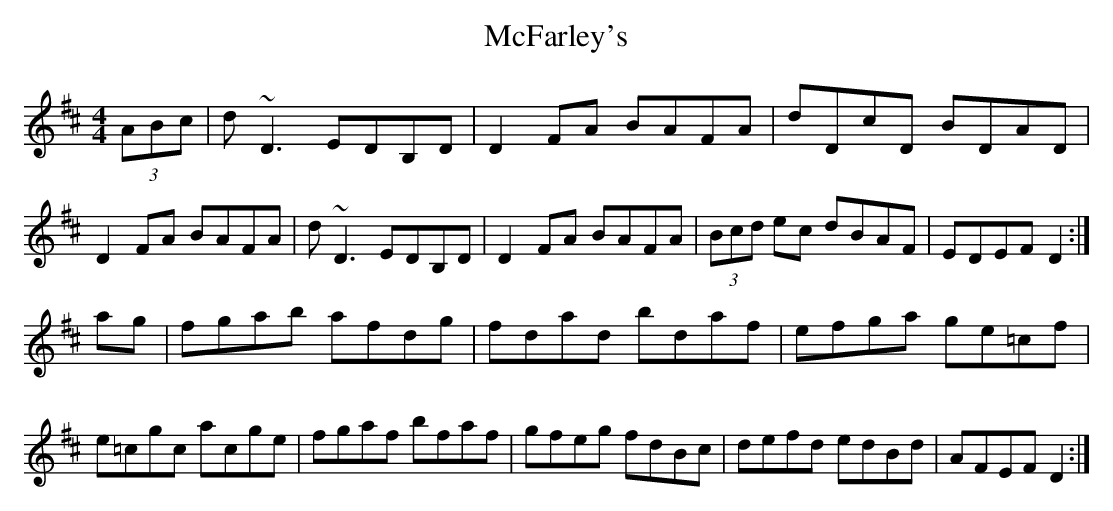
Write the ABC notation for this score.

X:1
T:McFarley's
M:4/4
L:1/8
E:7
K:D
(3ABc|d~D3 EDB,D|D2FA BAFA|dDcD BDAD|D2FA BAFA|\
d~D3 EDB,D|D2FA BAFA|(3Bcd ec dBAF|EDEF D2:|
ag|fgab afdg|fdad bdaf|efga ge=cf|e=cgc acge|\
fgaf bfaf|gfeg fdBc|defd edBd|AFEF D2:|
